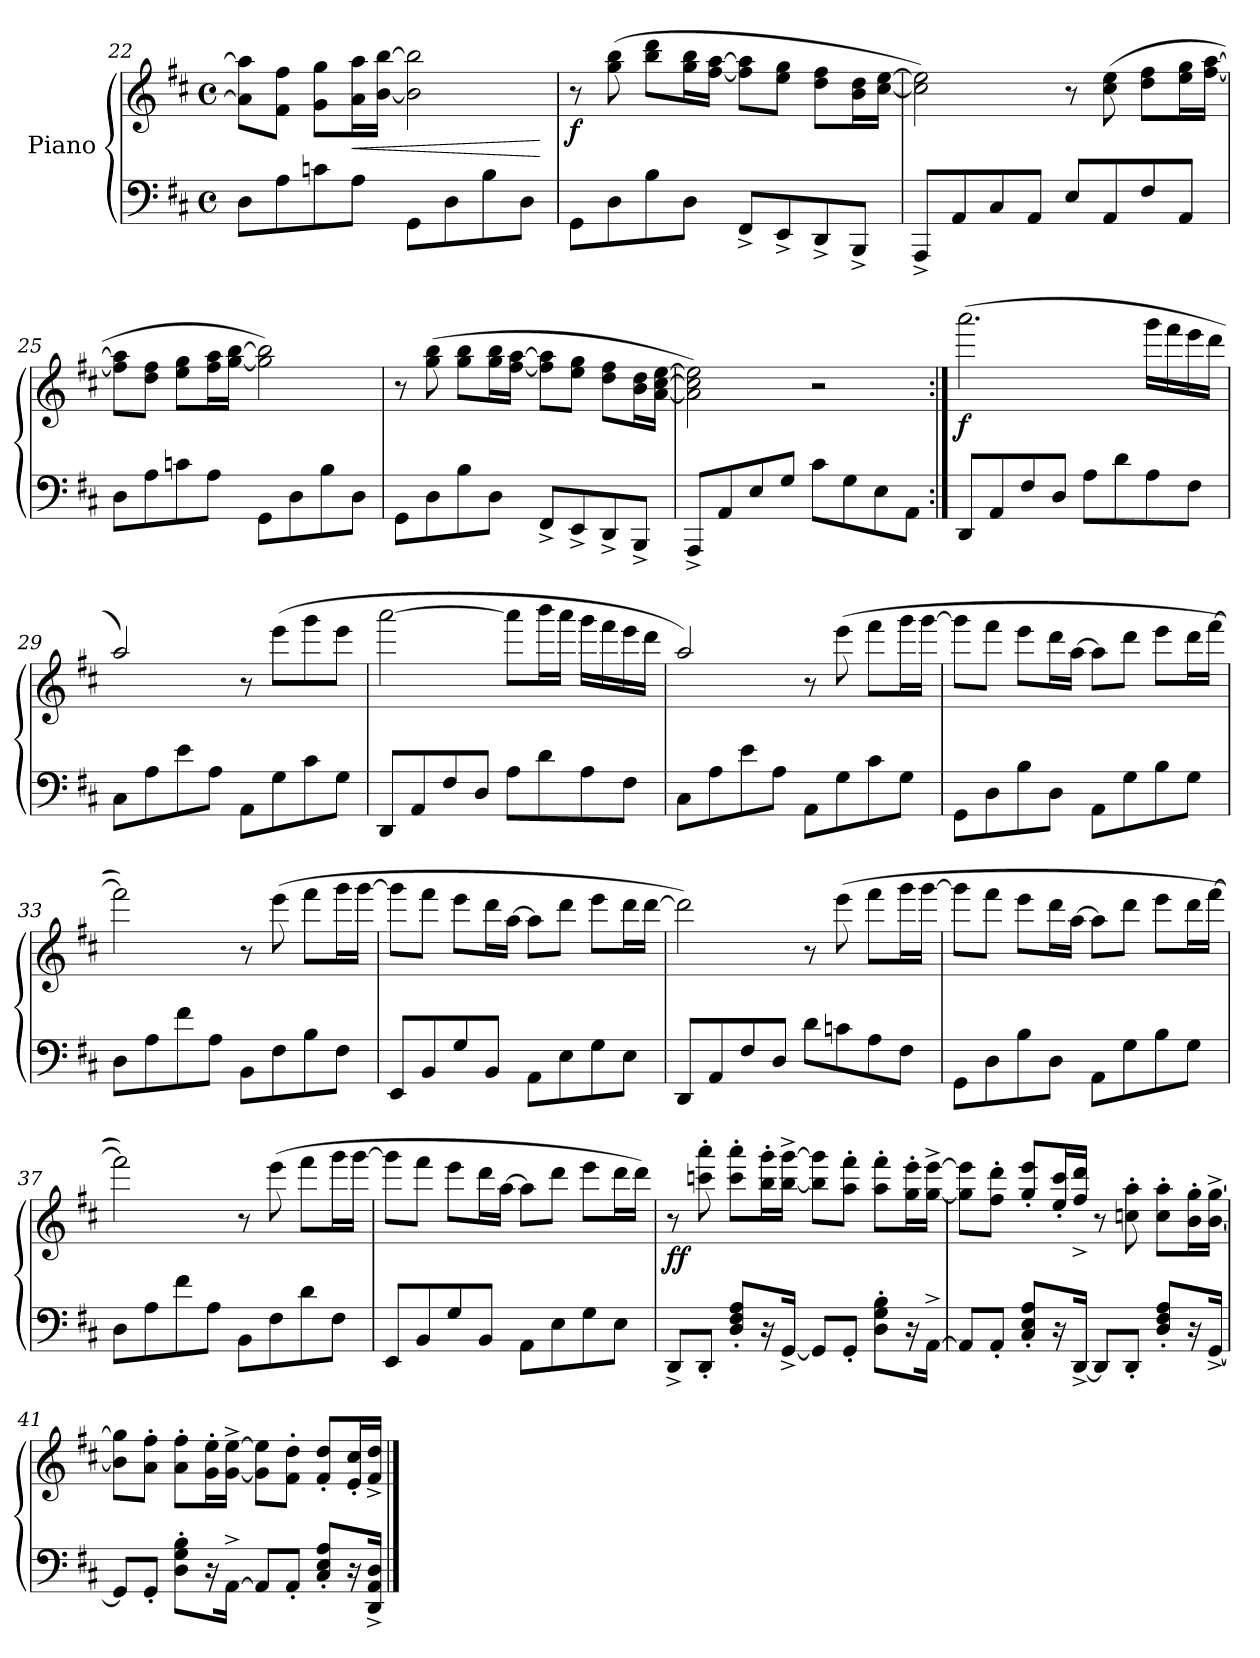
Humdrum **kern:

**kern	**kern	**dynam
*part1	*part1	*part1
*staff2	*staff1	*staff1/2
*I"Piano	*	*
*clefF4	*clefG2	*
*k[f#c#]	*k[f#c#]	*
*b:	*b:	*
*M4/4	*M4/4	*
*met(c)	*met(c)	*
=22	=22	=22
8D\L	8a\] 8aa\]L	.
8A\	8f#\ 8ff#\J	.
8cn\	8g\ 8gg\L	.
!	!	!LO:HP:b
8A\J	16a\ 16aa\L	<
.	[16b\ [16bb\JJ	.
8GG\L	2b\] 2bb\]	.
8D\	.	.
8B\	.	.
8D\J	.	.
.	.	[
!!LO:PB:g=z
=23	=23	=23
!	!	!LO:DY:b
8GG\L	8r	f
8D\	(>8gg\ 8bb\	.
8B\	8bb\ 8ddd\L	.
8D\J	16gg\ 16bb\L	.
.	[16ff#\ [16aa\JJ	.
8FF#^/L	8ff#\] 8aa\]L	.
8EE^/	8ee\ 8gg\J	.
8DD^/	8dd\ 8ff#\L	.
8BBB^/J	16b\ 16dd\L	.
.	[16cc#\ [16ee\JJ	.
=24	=24	=24
8AAA^/L	2cc#\] 2ee\])	.
8AA/	.	.
8C#/	.	.
8AA/J	.	.
8E/L	8r	.
8AA/	(>8cc#\ 8ee\	.
8F#/	8dd\ 8ff#\L	.
8AA/J	16ee\ 16gg\L	.
.	[16ff#\ [16aa\JJ	.
=25	=25	=25
8D\L	8ff#\] 8aa\]L	.
8A\	8dd\ 8ff#\J	.
8cn\	8ee\ 8gg\L	.
8A\J	16ff#\ 16aa\L	.
.	[16gg\ [16bb\JJ	.
8GG\L	2gg\] 2bb\])	.
8D\	.	.
8B\	.	.
8D\J	.	.
=26	=26	=26
8GG\L	8r	.
8D\	(>8gg\ 8bb\	.
8B\	8gg\ 8bb\L	.
8D\J	16gg\ 16bb\L	.
.	[16ff#\ [16aa\JJ	.
8FF#^/L	8ff#\] 8aa\]L	.
8EE^/	8ee\ 8gg\J	.
8DD^/	8dd\ 8ff#\L	.
8BBB^/J	16b\ 16dd\L	.
.	[16a\ [16cc#\ [16ee\JJ	.
!!LO:LB:g=z
=27	=27	=27
8AAA^/L	2a\] 2cc#\] 2ee\])	.
8AA/	.	.
8E/	.	.
8G/J	.	.
8c#\L	2r	.
8G\	.	.
8E\	.	.
8AA\J	.	.
=28:|!	=28:|!	=28:|!
!	!	!LO:DY:b
8DD/L	(>2.aaa\	f
8AA/	.	.
8F#/	.	.
8D/J	.	.
8A\L	.	.
8d\	.	.
8A\	16ggg\LL	.
.	16fff#\	.
8F#\J	16eee\	.
.	16ddd\JJ	.
=29	=29	=29
8C#\L	2aa/)	.
8A\	.	.
8e\	.	.
8A\J	.	.
8AA\L	8r	.
8G\	(>8eee\L	.
8c#\	8ggg\	.
8G\J	8eee\J	.
=30	=30	=30
8DD/L	[2aaa\	.
8AA/	.	.
8F#/	.	.
8D/J	.	.
8A\L	8aaa\L]	.
8d\	16bbb\L	.
.	16aaa\JJ	.
8A\	16ggg\LL	.
.	16fff#\	.
8F#\J	16eee\	.
.	16ddd\JJ	.
=31	=31	=31
8C#\L	2aa/)	.
8A\	.	.
8e\	.	.
8A\J	.	.
8AA\L	8r	.
8G\	(>8eee\	.
8c#\	8fff#\L	.
8G\J	16ggg\L	.
.	[16ggg\JJ	.
!!LO:LB:g=z
=32	=32	=32
8GG\L	8ggg\L]	.
8D\	8fff#\J	.
8B\	8eee\L	.
8D\J	16ddd\L	.
.	[16aa\JJ	.
8AA\L	8aa\L]	.
8G\	8ddd\J	.
8B\	8eee\L	.
8G\J	16ddd\L	.
.	[16fff#\JJ	.
=33	=33	=33
8D\L	2fff#\])	.
8A\	.	.
8f#\	.	.
8A\J	.	.
8BB\L	8r	.
8F#\	(>8eee\	.
8B\	8fff#\L	.
8F#\J	16ggg\L	.
.	[16ggg\JJ	.
=34	=34	=34
8EE/L	8ggg\L]	.
8BB/	8fff#\J	.
8G/	8eee\L	.
8BB/J	16ddd\L	.
.	[16aa\JJ	.
8AA\L	8aa\L]	.
8E\	8ddd\J	.
8G\	8eee\L	.
8E\J	16ddd\L	.
.	[16ddd\JJ	.
=35	=35	=35
8DD/L	2ddd\])	.
8AA/	.	.
8F#/	.	.
8D/J	.	.
8d\L	8r	.
8cn\	(>8eee\	.
8A\	8fff#\L	.
8F#\J	16ggg\L	.
.	[16ggg\JJ	.
=36	=36	=36
8GG\L	8ggg\L]	.
8D\	8fff#\J	.
8B\	8eee\L	.
8D\J	16ddd\L	.
.	[16aa\JJ	.
8AA\L	8aa\L]	.
8G\	8ddd\J	.
8B\	8eee\L	.
8G\J	16ddd\L	.
.	[16fff#\JJ	.
!!LO:LB:g=z
=37	=37	=37
8D\L	2fff#\])	.
8A\	.	.
8f#\	.	.
8A\J	.	.
8BB\L	8r	.
8F#\	(>8eee\	.
8d\	8fff#\L	.
8F#\J	16ggg\L	.
.	[16ggg\JJ	.
=38	=38	=38
8EE/L	8ggg\L]	.
8BB/	8fff#\J	.
8G/	8eee\L	.
8BB/J	16ddd\L	.
.	[16aa\JJ	.
8AA\L	8aa\L]	.
8E\	8ddd\J	.
8G\	8eee\L	.
8E\J	16ddd\L	.
.	16ddd\JJ)	.
=39	=39	=39
!	!	!LO:DY:b
8DD^/L	8r	ff
8DD'/J	8cccn\' 8aaa\'	.
8D/' 8F#/' 8A/'L	8ccc\' 8aaa\'L	.
16r	16bb\' 16ggg\'L	.
[16GG^/Jk	[16bb\^ [16ggg\^JJ	.
8GG/L]	8bb\] 8ggg\]L	.
8GG'/J	8aa\' 8fff#\'J	.
8D\' 8G\' 8B\'L	8aa\' 8fff#\'L	.
16r	16gg\' 16eee\'L	.
[16AA^\Jk	[16gg\^ [16eee\^JJ	.
=40	=40	=40
8AA/L]	8gg\] 8eee\]L	.
8AA'/J	8ff#\' 8ddd\'J	.
8C#/' 8E/' 8A/'L	8gg/' 8eee/'L	.
16r	16ee/' 16ccc#/'L	.
[16DD^/Jk	16ff#/^ 16ddd/^JJ	.
8DD/L]	8r	.
8DD'/J	8ccn\' 8aa\'	.
8D/' 8F#/' 8A/'L	8cc\' 8aa\'L	.
16r	16b\' 16gg\'L	.
[16GG^/Jk	[16b\^ [16gg\^JJ	.
!!LO:LB:g=z
=41	=41	=41
8GG/L]	8b\] 8gg\]L	.
8GG'/J	8a\' 8ff#\'J	.
8D\' 8G\' 8B\'L	8a\' 8ff#\'L	.
16r	16g\' 16ee\'L	.
[16AA^\Jk	[16g\^ [16ee\^JJ	.
8AA/L]	8g\] 8ee\]L	.
8AA'/J	8f#\' 8dd\'J	.
8C#/' 8E/' 8A/'L	8f#/' 8dd/'L	.
16r	16e/' 16cc#/'L	.
16DD/^ 16AA/^ 16D/^Jk	16f#/^ 16dd/^JJ	.
==	==	==
*-	*-	*-
